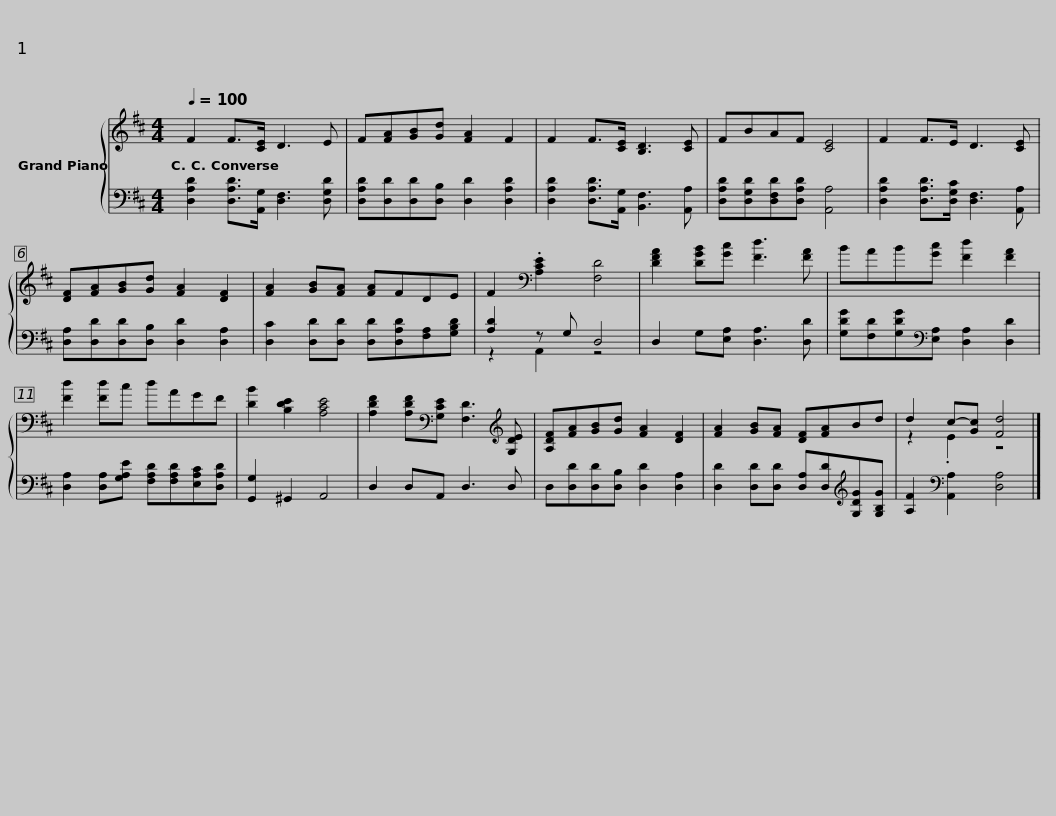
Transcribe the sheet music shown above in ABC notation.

X:1
%%score { ( 1 4 ) | ( 2 3 ) }
L:1/8
Q:1/4=100
M:4/4
I:linebreak $
K:D
V:1 treble
V:4 treble
V:2 bass
V:3 bass
V:1
 F2 F>[CE] D3 E | F[FA][GB][Gd] [FA]2 F2 | F2 F>[CE] [B,D]3 [CE] | FBAF [CE]4 | F2 F>E D3 [CE] |$ %5
 [DF][FA][GB][Gd] [FA]2 [DF]2 | [FA]2 [GB][FA] [FA]FDE | F2[K:bass] .[A,CE]2 [F,D]4 | [DFA]2 [DGB][Gc] [Fd]3 [FA] | BAB[Gc] [Fd]2 [FA]2 |$ %10
 [Fd]2 [Fd]c dAGF | [DB]2 [B,DE]2 [A,CE]4 | [A,DF]2 [A,DF][K:bass][G,CE] [F,D]3[K:treble] [G,DE] | [A,DF][FA][GB][Gd] [FA]2 [DF]2 | [FA]2 [GB][FA] [DF][FA]Bd |$ %15
 d2 c-[Gc] [Fd]4 |] %16
V:2
 [D,A,D]2 [D,A,D]>[A,,G,] [D,F,]3 [D,G,D] | [D,A,D][D,D][D,D][D,B,] [D,D]2 [D,A,D]2 | [D,A,D]2 [D,A,D]>[A,,G,] [B,,F,]3 [A,,A,] | [D,A,D][D,G,D][D,F,D][D,A,D] [A,,A,]4 | [D,A,D]2 [D,A,D]>[D,G,C] [D,F,]3 [A,,A,] |$ %5
 [D,A,][D,D][D,D][D,B,] [D,D]2 [D,A,]2 | [D,C]2 [D,D][D,D] [D,D][D,A,D][F,A,][G,B,D] | [A,D]2 z G, D,4 | D,2 G,[E,A,] [D,A,]3 [D,D] | [G,DG][F,D][G,DG][K:bass][E,A,] [D,A,]2 [D,D]2 |$ %10
 [D,A,]2 [D,A,][G,A,E] [F,A,D][F,A,D][E,A,C][D,A,D] | [G,,G,]2 ^G,,2 A,,4 | D,2 D,A,, D,3 D, | D,[D,D][D,D][D,B,] [D,D]2 [D,A,]2 | [D,D]2 [D,D][D,D] [D,A,][D,D][K:treble][G,DG][G,B,G] |$ %15
 [A,F]2[K:bass] [A,,A,]2 [D,A,]4 |] %16
V:3
 x8 | x8 | x8 | x8 | x8 |$ %5
 x8 | x8 | z2 A,,2 z4 | x8 | x3[K:bass] x5 |$ %10
 x8 | x8 | x8 | x8 | x6[K:treble] x2 |$ %15
 x2[K:bass] x6 |] %16
V:4
 x8 | x8 | x8 | x8 | x8 |$ %5
 x8 | x8 | x2[K:bass] x6 | x8 | x8 |$ %10
 x8 | x8 | x3[K:bass] x4[K:treble] x | x8 | x8 |$ %15
 z2 .E2 z4 |] %16
